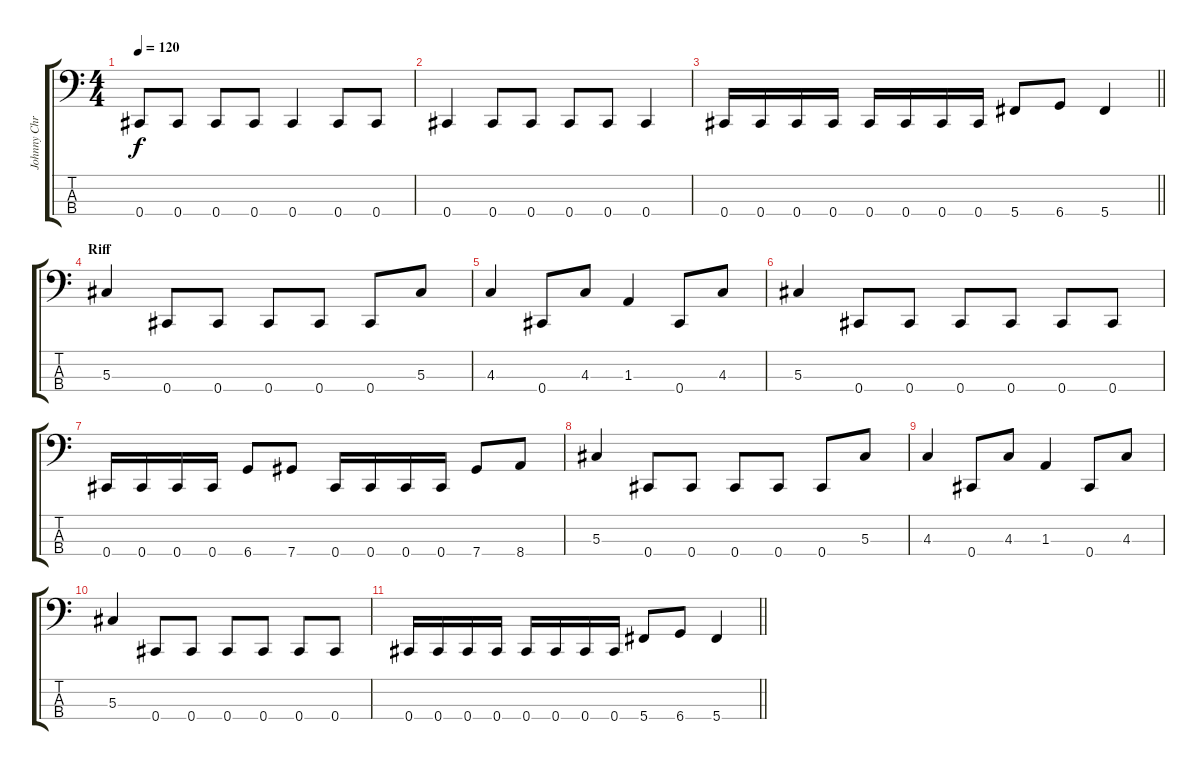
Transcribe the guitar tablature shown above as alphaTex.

\track ("Johnny Christ" "Johnny Chr") {instrument electricbasspick}
\staff {score tabs}
\tuning (Gb2 Db2 Ab1 Db1) {hide}
\ts (4 4)
\tempo 120
\clef f4
\ks c
0.4.8{dy f} 0.4.8 0.4.8 0.4.8 0.4.4 0.4.8 0.4.8 |
0.4.4 0.4.8 0.4.8 0.4.8 0.4.8 0.4.4 |
\barLineRight lightlight
0.4.16 0.4.16 0.4.16 0.4.16 0.4.16 0.4.16 0.4.16 0.4.16 5.4.8 6.4.8 5.4.4 |
\section ("" "Riff")
5.3.4 0.4.8 0.4.8 0.4.8 0.4.8 0.4.8 5.3.8 |
4.3.4 0.4.8 4.3.8 1.3.4 0.4.8 4.3.8 |
5.3.4 0.4.8 0.4.8 0.4.8 0.4.8 0.4.8 0.4.8 |
0.4.16 0.4.16 0.4.16 0.4.16 6.4.8 7.4.8 0.4.16 0.4.16 0.4.16 0.4.16 7.4.8 8.4.8 |
5.3.4 0.4.8 0.4.8 0.4.8 0.4.8 0.4.8 5.3.8 |
4.3.4 0.4.8 4.3.8 1.3.4 0.4.8 4.3.8 |
5.3.4 0.4.8 0.4.8 0.4.8 0.4.8 0.4.8 0.4.8 |
\barLineRight lightlight
0.4.16 0.4.16 0.4.16 0.4.16 0.4.16 0.4.16 0.4.16 0.4.16 5.4.8 6.4.8 5.4.4
